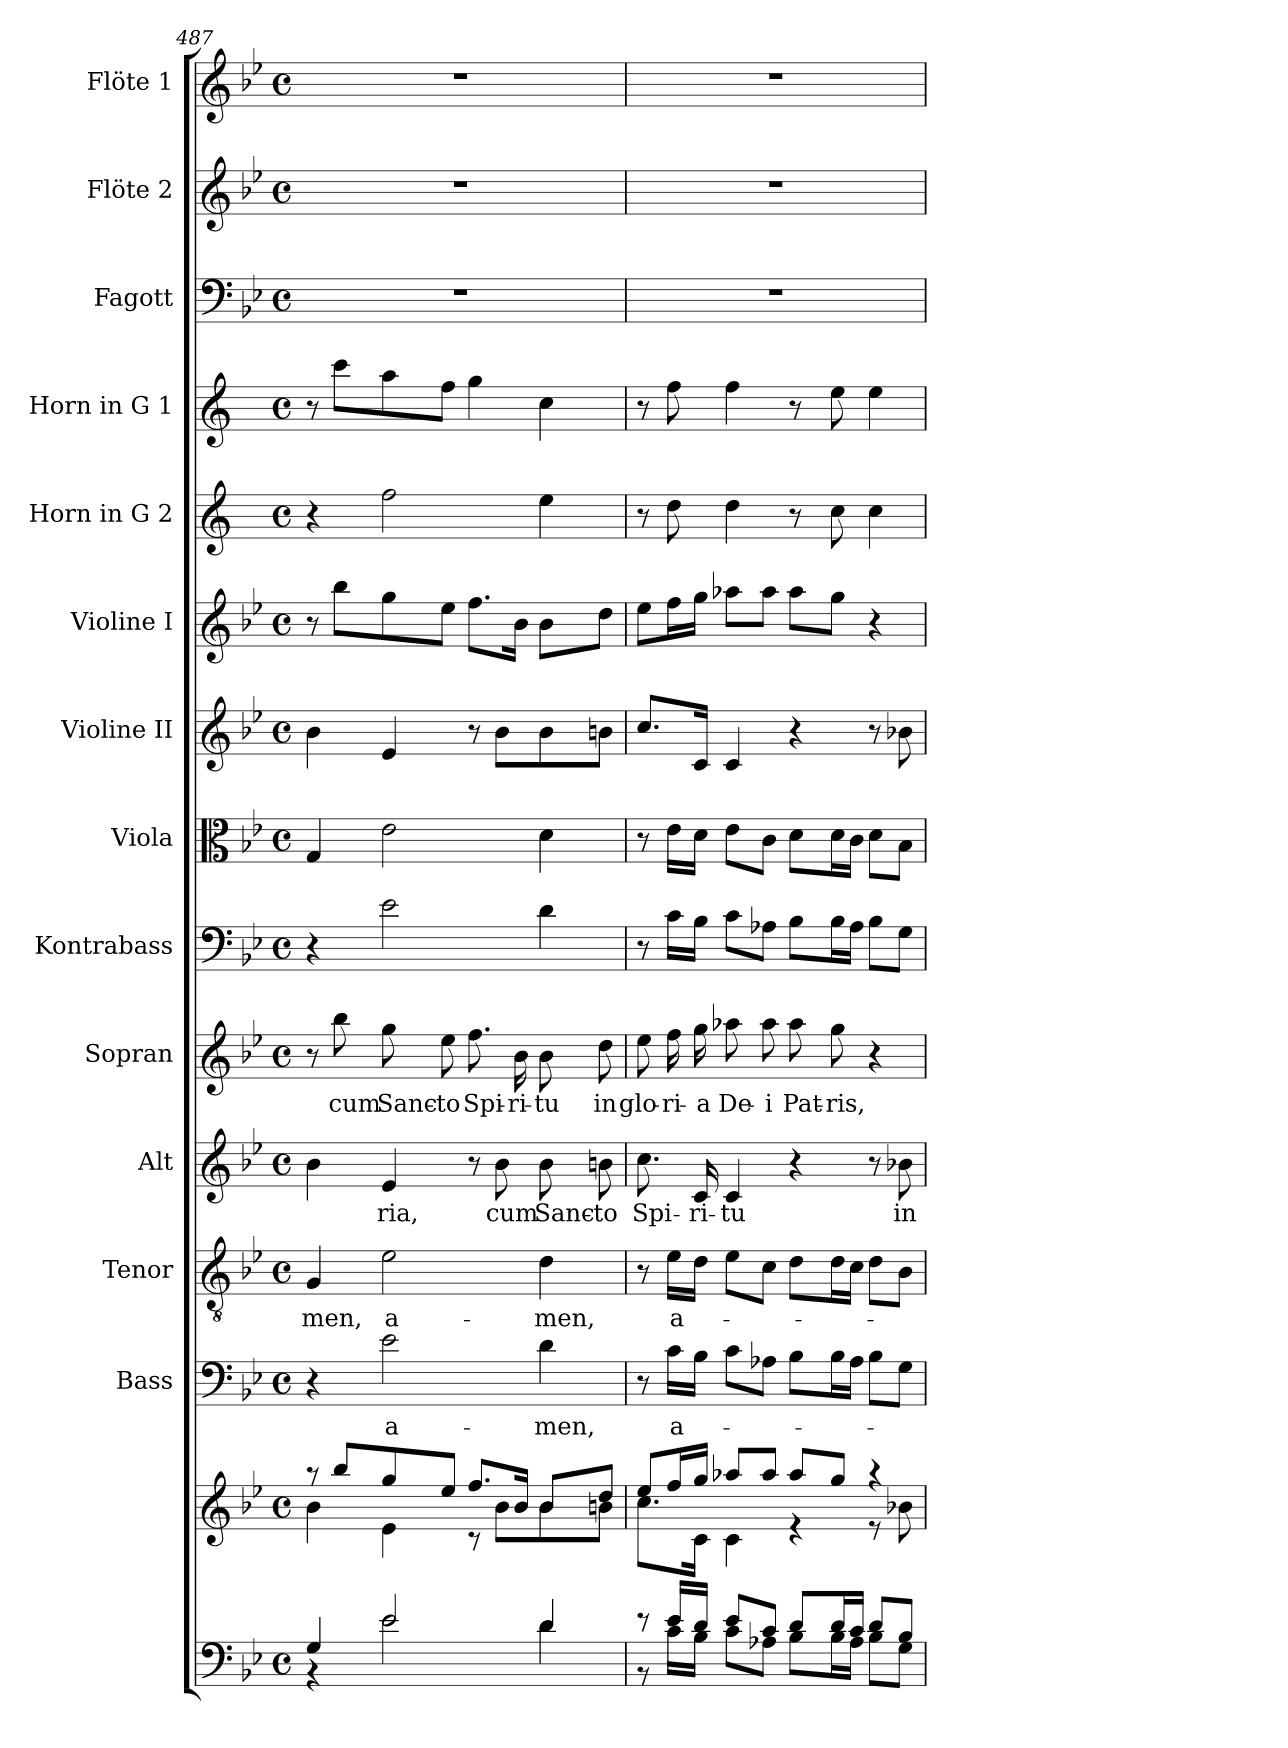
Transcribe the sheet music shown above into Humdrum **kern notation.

**kern	**kern	**kern	**text	**kern	**text	**kern	**text	**kern	**text	**kern	**kern	**kern	**kern	**kern	**kern	**kern	**kern	**kern
*part14	*part14	*part13	*part13	*part12	*part12	*part11	*part11	*part10	*part10	*part9	*part8	*part7	*part6	*part5	*part4	*part3	*part2	*part1
*staff15	*staff14	*staff13	*staff13	*staff12	*staff12	*staff11	*staff11	*staff10	*staff10	*staff9	*staff8	*staff7	*staff6	*staff5	*staff4	*staff3	*staff2	*staff1
*	*	*I"Bass	*	*I"Tenor	*	*I"Alt	*	*I"Sopran	*	*I"Kontrabass	*I"Viola	*I"Violine II	*I"Violine I	*I"Horn in G 2	*I"Horn in G 1	*I"Fagott	*I"Flöte 2	*I"Flöte 1
*	*	*I'B.	*	*I'T.	*	*I'A.	*	*I'S.	*	*I'Kb.	*I'Vla.	*I'Vl. II	*I'Vl. I	*	*	*I'Fg.	*I'Fl. 2	*I'Fl. 1
!!LO:PB:g=z
*clefF4	*clefG2	*clefF4	*	*clefGv2	*	*clefG2	*	*clefG2	*	*clefF4	*clefC3	*clefG2	*clefG2	*clefG2	*clefG2	*clefF4	*clefG2	*clefG2
*	*	*	*	*	*	*	*	*	*	*ITrd7c12	*	*	*	*ITrd1c2	*ITrd1c2	*	*	*
*k[b-e-]	*k[b-e-]	*k[b-e-]	*	*k[b-e-]	*	*k[b-e-]	*	*k[b-e-]	*	*k[b-e-]	*k[b-e-]	*k[b-e-]	*k[b-e-]	*k[b-e-]	*k[b-e-]	*k[b-e-]	*k[b-e-]	*k[b-e-]
*B-:	*B-:	*B-:	*	*B-:	*	*B-:	*	*B-:	*	*B-:	*B-:	*B-:	*B-:	*B-:	*B-:	*B-:	*B-:	*B-:
*M4/4	*M4/4	*M4/4	*	*M4/4	*	*M4/4	*	*M4/4	*	*M4/4	*M4/4	*M4/4	*M4/4	*M4/4	*M4/4	*M4/4	*M4/4	*M4/4
*met(c)	*met(c)	*met(c)	*	*met(c)	*	*met(c)	*	*met(c)	*	*met(c)	*met(c)	*met(c)	*met(c)	*met(c)	*met(c)	*met(c)	*met(c)	*met(c)
=487	=487	=487	=487	=487	=487	=487	=487	=487	=487	=487	=487	=487	=487	=487	=487	=487	=487	=487
*^	*^	*	*	*	*	*	*	*	*	*	*	*	*	*	*	*	*	*
!	!	!	!	!	!	!	!LO:LY:b	!	!	!	!	!	!	!	!	!	!	!	!	!
4G/	4rAA	8raa	4b-\	4r	.	4G/	-men,	4b-\	.	8r	.	4r	4G/	4b-\	8r	4r	8r	1r	1r	1r
!	!	!	!	!	!	!	!	!	!	!	!LO:LY:b	!	!	!	!	!	!	!	!	!
.	.	8bb-/L	.	.	.	.	.	.	.	8bb-\	cum	.	.	.	8bb-\L	.	8bb-\L	.	.	.
!	!	!	!	!	!LO:LY:b	!	!LO:LY:b	!	!LO:LY:b	!	!LO:LY:b	!	!	!	!	!	!	!	!	!
2e-/	2e-\	8gg/	4e-\	2e-\	a-	2e-\	a-	4e-/	-ria,	8gg\	Sanc-	2E-\	2e-\	4e-/	8gg\	2ee-\	8gg\	.	.	.
!	!	!	!	!	!	!	!	!	!	!	!LO:LY:b	!	!	!	!	!	!	!	!	!
.	.	8ee-/J	.	.	.	.	.	.	.	8ee-\	-to	.	.	.	8ee-\J	.	8ee-\J	.	.	.
!	!	!	!	!	!	!	!	!	!	!	!LO:LY:b	!	!	!	!	!	!	!	!	!
.	.	8.ff/L	8rc	.	.	.	.	8r	.	8.ff\	Spi-	.	.	8r	8.ff\L	.	4ff\	.	.	.
!	!	!	!	!	!	!	!	!	!LO:LY:b	!	!	!	!	!	!	!	!	!	!	!
.	.	.	8b-\L	.	.	.	.	8b-\	cum	.	.	.	.	8b-\L	.	.	.	.	.	.
!	!	!	!	!	!	!	!	!	!	!	!LO:LY:b	!	!	!	!	!	!	!	!	!
.	.	16b-/Jk	.	.	.	.	.	.	.	16b-\	-ri-	.	.	.	16b-\Jk	.	.	.	.	.
!	!	!	!	!	!LO:LY:b	!	!LO:LY:b	!	!LO:LY:b	!	!LO:LY:b	!	!	!	!	!	!	!	!	!
4d/	4d\	8b-/L	8b-\	4d\	-men,	4d\	-men,	8b-\	Sanc-	8b-\	-tu	4D\	4d\	8b-\	8b-\L	4dd\	4b-\	.	.	.
!	!	!	!	!	!	!	!	!	!LO:LY:b	!	!LO:LY:b	!	!	!	!	!	!	!	!	!
.	.	8dd/J	8bn\J	.	.	.	.	8bn\	-to	8dd\	in	.	.	8bn\J	8dd\J	.	.	.	.	.
=488	=488	=488	=488	=488	=488	=488	=488	=488	=488	=488	=488	=488	=488	=488	=488	=488	=488	=488	=488	=488
!	!	!	!	!	!	!	!	!	!LO:LY:b	!	!LO:LY:b	!	!	!	!	!	!	!	!	!
8r	8r	8ee-/L	8.cc\L	8r	.	8r	.	8.cc\	Spi-	8ee-\	glo-	8r	8r	8.cc/L	8ee-\L	8r	8r	1r	1r	1r
!	!	!	!	!	!LO:LY:b	!	!LO:LY:b	!	!	!	!LO:LY:b	!	!	!	!	!	!	!	!	!
16e-/LL	16c\LL	16ff/L	.	16c\LL	a-	16e-\LL	a-	.	.	16ff\	-ri-	16C\LL	16e-\LL	.	16ff\L	8cc\	8ee-\	.	.	.
!	!	!	!	!	!	!	!	!	!LO:LY:b	!	!LO:LY:b	!	!	!	!	!	!	!	!	!
16d/JJ	16B-\JJ	16gg/JJ	16c\Jk	16B-\JJ	.	16d\JJ	.	16c/	-ri-	16gg\	-a	16BB-\JJ	16d\JJ	16c/Jk	16gg\JJ	.	.	.	.	.
!	!	!	!	!	!	!	!	!	!LO:LY:b	!	!LO:LY:b	!	!	!	!	!	!	!	!	!
8e-/L	8c\L	8aa-X/L	4c\	8c\L	.	8e-\L	.	4c/	-tu	8aa-X\	De-	8C\L	8e-\L	4c/	8aa-X\L	4cc\	4ee-\	.	.	.
!	!	!	!	!	!	!	!	!	!	!	!LO:LY:b	!	!	!	!	!	!	!	!	!
8c/J	8A-X\J	8aa-/J	.	8A-X\J	.	8c\J	.	.	.	8aa-\	-i	8AA-X\J	8c\J	.	8aa-\J	.	.	.	.	.
!	!	!	!	!	!	!	!	!	!	!	!LO:LY:b	!	!	!	!	!	!	!	!	!
8d/L	8B-\L	8aa-/L	4rd	8B-\L	.	8d\L	.	4r	.	8aa-\	Pat-	8BB-\L	8d\L	4r	8aa-\L	8r	8r	.	.	.
!	!	!	!	!	!	!	!	!	!	!	!LO:LY:b	!	!	!	!	!	!	!	!	!
16d/L	16B-\L	8gg/J	.	16B-\L	.	16d\L	.	.	.	8gg\	-ris,	16BB-\L	16d\L	.	8gg\J	8b-\	8dd\	.	.	.
16c/JJ	16A-\JJ	.	.	16A-\JJ	.	16c\JJ	.	.	.	.	.	16AA-\JJ	16c\JJ	.	.	.	.	.	.	.
8d/L	8B-\L	4raa	8re	8B-\L	.	8d\L	.	8r	.	4r	.	8BB-\L	8d\L	8r	4r	4b-\	4dd\	.	.	.
!	!	!	!	!	!	!	!	!	!LO:LY:b	!	!	!	!	!	!	!	!	!	!	!
8B-/J	8G\J	.	8b-X\	8G\J	.	8B-\J	.	8b-X\	in	.	.	8GG\J	8B-\J	8b-X\	.	.	.	.	.	.
*v	*v	*	*	*	*	*	*	*	*	*	*	*	*	*	*	*	*	*	*	*
*	*v	*v	*	*	*	*	*	*	*	*	*	*	*	*	*	*	*	*	*
=	=	=	=	=	=	=	=	=	=	=	=	=	=	=	=	=	=	=
*-	*-	*-	*-	*-	*-	*-	*-	*-	*-	*-	*-	*-	*-	*-	*-	*-	*-	*-
